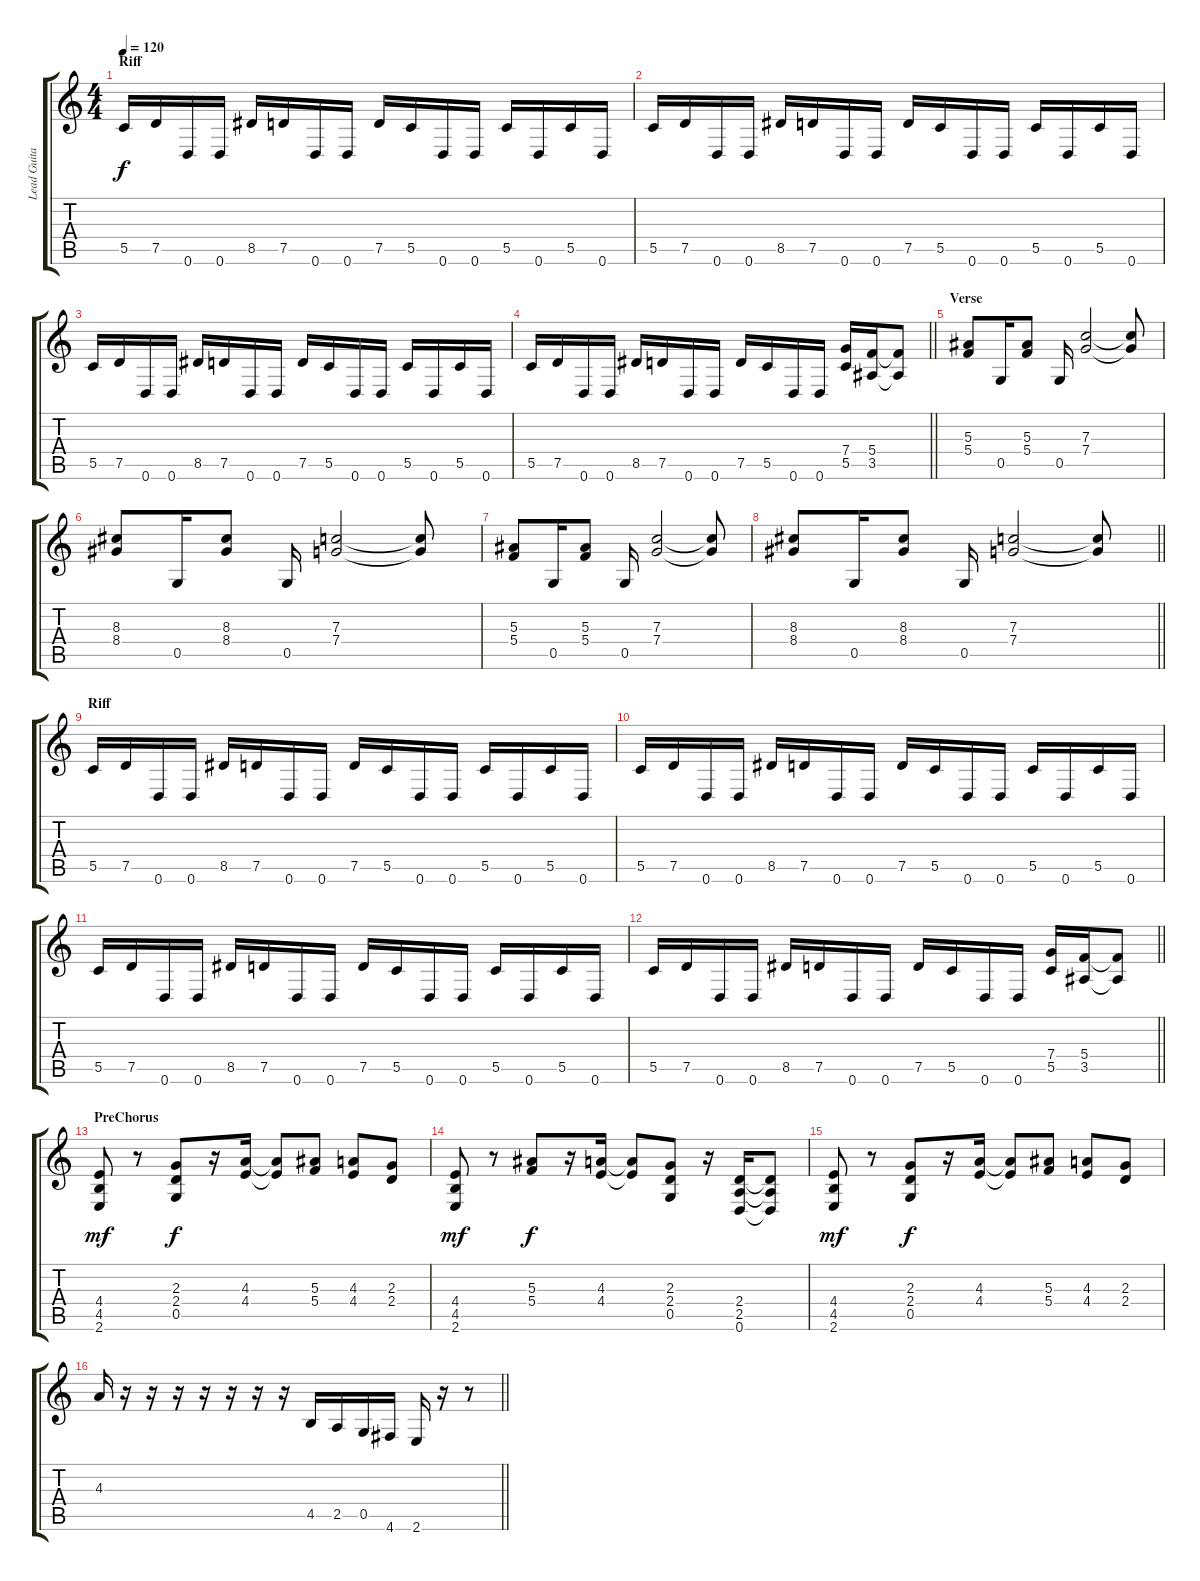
\track ("Lead Guitar" "Lead Guita") {instrument distortionguitar}
\staff {score tabs}
\tuning (D4 A3 F3 C3 G2 D2) {hide}
\ts (4 4)
\section ("" "Riff")
\tempo 120
\clef g2
\ks c
5.5.16{dy f} 7.5.16 0.6.16 0.6.16 8.5.16 7.5.16 0.6.16 0.6.16 7.5.16 5.5.16 0.6.16 0.6.16 5.5.16 0.6.16 5.5.16 0.6.16 |
5.5.16 7.5.16 0.6.16 0.6.16 8.5.16 7.5.16 0.6.16 0.6.16 7.5.16 5.5.16 0.6.16 0.6.16 5.5.16 0.6.16 5.5.16 0.6.16 |
5.5.16 7.5.16 0.6.16 0.6.16 8.5.16 7.5.16 0.6.16 0.6.16 7.5.16 5.5.16 0.6.16 0.6.16 5.5.16 0.6.16 5.5.16 0.6.16 |
\barLineRight lightlight
5.5.16 7.5.16 0.6.16 0.6.16 8.5.16 7.5.16 0.6.16 0.6.16 7.5.16 5.5.16 0.6.16 0.6.16 (7.4 5.5).16 (5.4 3.5).16 (5.4{t} 3.5{t}).8 |
\section ("" "Verse")
(5.3 5.4).8 0.5.16 (5.3 5.4).8 0.5.16 (7.3 7.4).2 (7.3{t} 7.4{t}).8 |
(8.3 8.4).8 0.5.16 (8.3 8.4).8 0.5.16 (7.3 7.4).2 (7.3{t} 7.4{t}).8 |
(5.3 5.4).8 0.5.16 (5.3 5.4).8 0.5.16 (7.3 7.4).2 (7.3{t} 7.4{t}).8 |
\barLineRight lightlight
(8.3 8.4).8 0.5.16 (8.3 8.4).8 0.5.16 (7.3 7.4).2 (7.3{t} 7.4{t}).8 |
\section ("" "Riff")
5.5.16 7.5.16 0.6.16 0.6.16 8.5.16 7.5.16 0.6.16 0.6.16 7.5.16 5.5.16 0.6.16 0.6.16 5.5.16 0.6.16 5.5.16 0.6.16 |
5.5.16 7.5.16 0.6.16 0.6.16 8.5.16 7.5.16 0.6.16 0.6.16 7.5.16 5.5.16 0.6.16 0.6.16 5.5.16 0.6.16 5.5.16 0.6.16 |
5.5.16 7.5.16 0.6.16 0.6.16 8.5.16 7.5.16 0.6.16 0.6.16 7.5.16 5.5.16 0.6.16 0.6.16 5.5.16 0.6.16 5.5.16 0.6.16 |
\barLineRight lightlight
5.5.16 7.5.16 0.6.16 0.6.16 8.5.16 7.5.16 0.6.16 0.6.16 7.5.16 5.5.16 0.6.16 0.6.16 (7.4 5.5).16 (5.4 3.5).16 (5.4{t} 3.5{t}).8 |
\section ("" "PreChorus")
(4.4 4.5 2.6).8{dy mf} r.8 (2.3 2.4 0.5).8{dy f} r.16 (4.3 4.4).16 (4.3{t} 4.4{t}).8 (5.3 5.4).8 (4.3 4.4).8 (2.3 2.4).8 |
(4.4 4.5 2.6).8{dy mf} r.8 (5.3 5.4).8{dy f} r.16 (4.3 4.4).16 (4.3{t} 4.4{t}).8 (2.3 2.4 0.5).8 r.16 (2.4 2.5 0.6).16 (2.4{t} 2.5{t} 0.6{t}).8 |
(4.4 4.5 2.6).8{dy mf} r.8 (2.3 2.4 0.5).8{dy f} r.16 (4.3 4.4).16 (4.3{t} 4.4{t}).8 (5.3 5.4).8 (4.3 4.4).8 (2.3 2.4).8 |
\barLineRight lightlight
4.3.16 r.16 r.16 r.16 r.16 r.16 r.16 r.16 4.5.16 2.5.16 0.5.16 4.6.16 2.6.16 r.16 r.8
